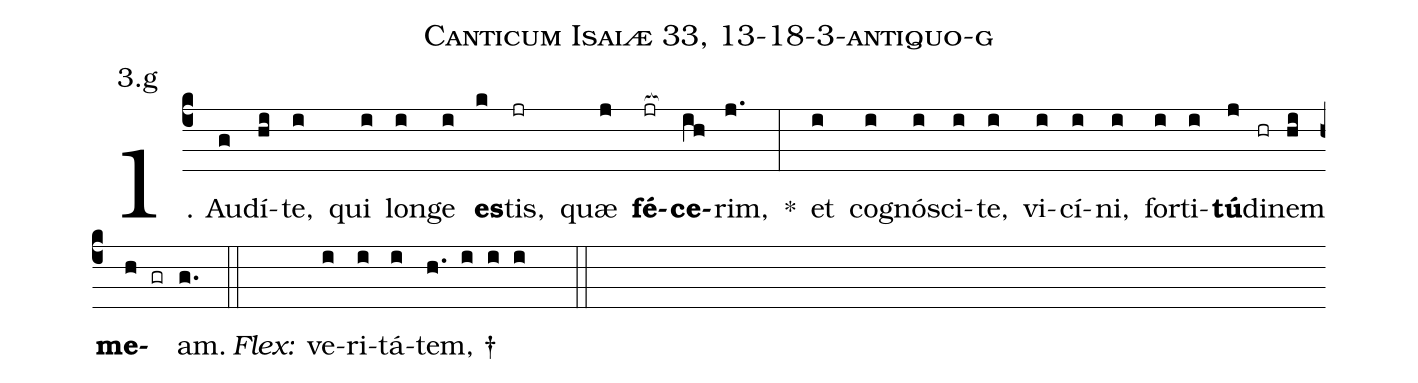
name: Canticum Isaiæ 33, 13-18-3-antiquo-g;
annotation: 3.g;
%%
(c4)1. Au(g)dí(hi)te,(i) qui(i) lon(i)ge(i) <b>es</b>(k)tis,(jr) quæ(j) <b>fé</b>(jr[ocb:1{])<b>ce</b>(ih[ocb:0}])rim,(j.) *(:) et(i) co(i)gnó(i)sci(i)te,(i) vi(i)cí(i)ni,(i) for(i)ti(i)<b>tú</b>(j)di(hr)nem(hi) <b>me</b>(h gr)am.(g.) (::)
<i>Flex:</i>()  ve(i)ri(i)tá(i)tem, †(h. i i i  ::)
